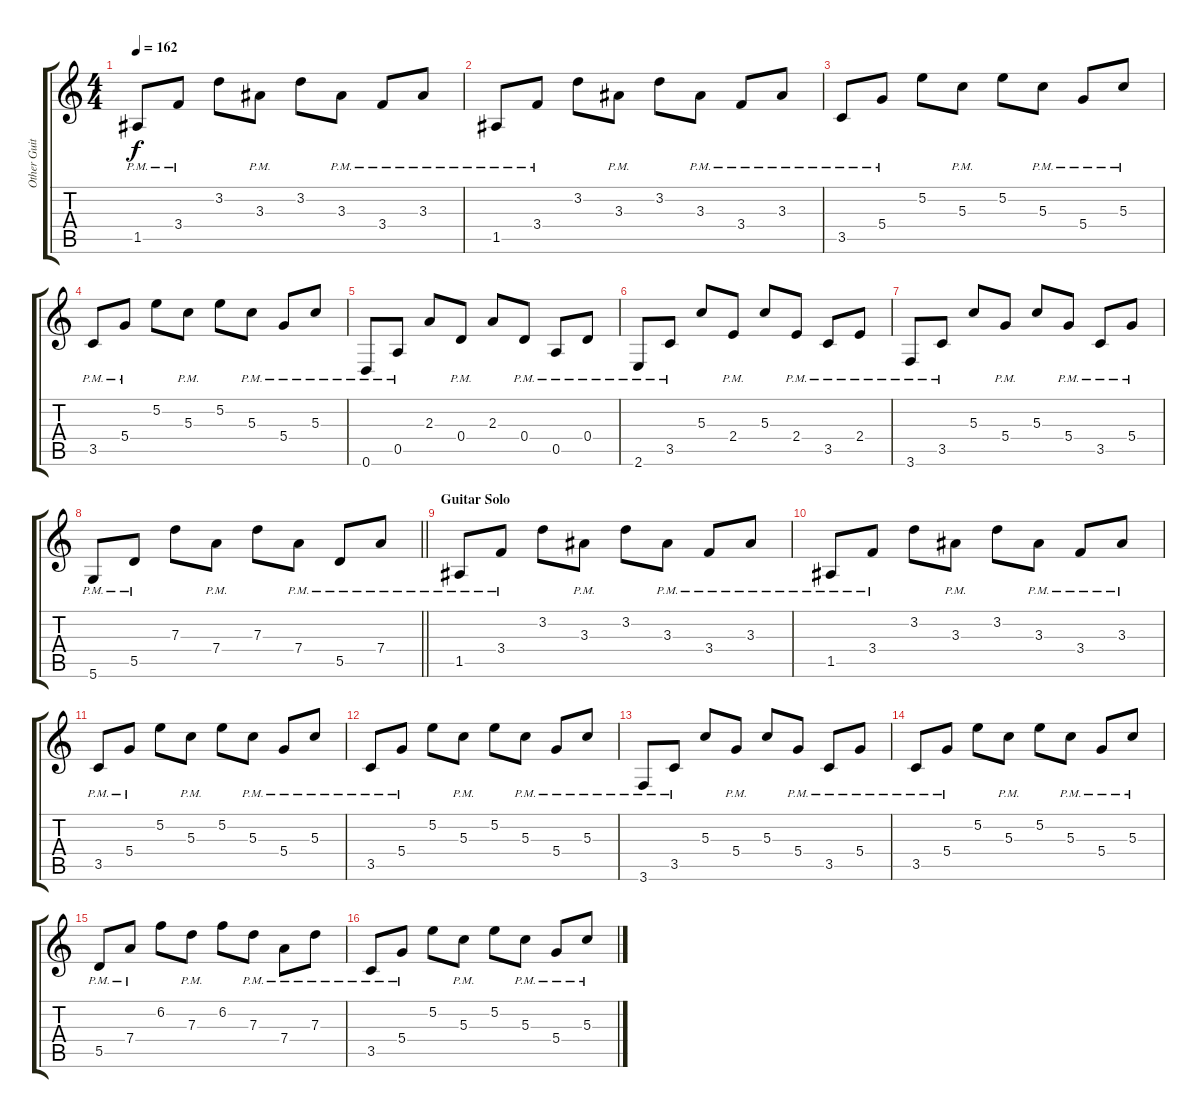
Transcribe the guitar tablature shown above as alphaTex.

\track ("Other Guitar" "Other Guit") {instrument distortionguitar}
\staff {score tabs}
\tuning (E4 B3 G3 D3 A2 D2) {hide}
\ts (4 4)
\tempo 162
\clef g2
\ks c
1.5{pm}.8{dy f} 3.4{pm}.8 3.2.8 3.3{pm}.8 3.2.8 3.3{pm}.8 3.4{pm}.8 3.3{pm}.8 |
1.5{pm}.8 3.4{pm}.8 3.2.8 3.3{pm}.8 3.2.8 3.3{pm}.8 3.4{pm}.8 3.3{pm}.8 |
3.5{pm}.8 5.4{pm}.8 5.2.8 5.3{pm}.8 5.2.8 5.3{pm}.8 5.4{pm}.8 5.3{pm}.8 |
3.5{pm}.8 5.4{pm}.8 5.2.8 5.3{pm}.8 5.2.8 5.3{pm}.8 5.4{pm}.8 5.3{pm}.8 |
0.6{pm}.8 0.5{pm}.8 2.3.8 0.4{pm}.8 2.3.8 0.4{pm}.8 0.5{pm}.8 0.4{pm}.8 |
2.6{pm}.8 3.5{pm}.8 5.3.8 2.4{pm}.8 5.3.8 2.4{pm}.8 3.5{pm}.8 2.4{pm}.8 |
3.6{pm}.8 3.5{pm}.8 5.3.8 5.4{pm}.8 5.3.8 5.4{pm}.8 3.5{pm}.8 5.4{pm}.8 |
\barLineRight lightlight
5.6{pm}.8 5.5{pm}.8 7.3.8 7.4{pm}.8 7.3.8 7.4{pm}.8 5.5{pm}.8 7.4{pm}.8 |
\section ("" "Guitar Solo")
1.5{pm}.8{volume 13} 3.4{pm}.8 3.2.8 3.3{pm}.8 3.2.8 3.3{pm}.8 3.4{pm}.8 3.3{pm}.8 |
1.5{pm}.8 3.4{pm}.8 3.2.8 3.3{pm}.8 3.2.8 3.3{pm}.8 3.4{pm}.8 3.3{pm}.8 |
3.5{pm}.8 5.4{pm}.8 5.2.8 5.3{pm}.8 5.2.8 5.3{pm}.8 5.4{pm}.8 5.3{pm}.8 |
3.5{pm}.8 5.4{pm}.8 5.2.8 5.3{pm}.8 5.2.8 5.3{pm}.8 5.4{pm}.8 5.3{pm}.8 |
3.6{pm}.8 3.5{pm}.8 5.3.8 5.4{pm}.8 5.3.8 5.4{pm}.8 3.5{pm}.8 5.4{pm}.8 |
3.5{pm}.8 5.4{pm}.8 5.2.8 5.3{pm}.8 5.2.8 5.3{pm}.8 5.4{pm}.8 5.3{pm}.8 |
5.5{pm}.8 7.4{pm}.8 6.2.8 7.3{pm}.8 6.2.8 7.3{pm}.8 7.4{pm}.8 7.3{pm}.8 |
3.5{pm}.8 5.4{pm}.8 5.2.8 5.3{pm}.8 5.2.8 5.3{pm}.8 5.4{pm}.8 5.3{pm}.8
